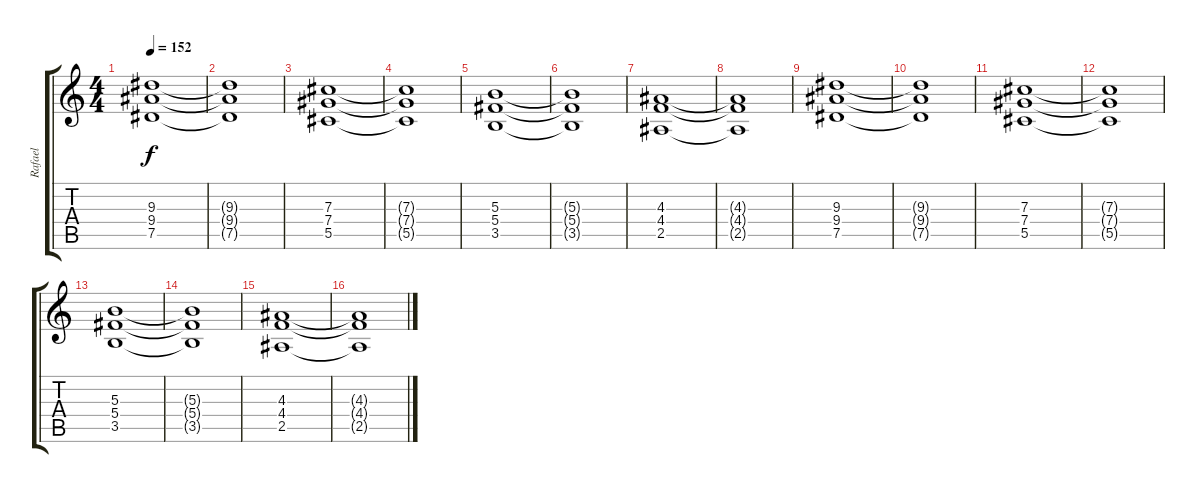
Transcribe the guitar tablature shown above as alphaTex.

\track ("Rafael" "Rafael") {instrument distortionguitar}
\staff {score tabs}
\tuning (Eb4 Bb3 Gb3 Db3 Ab2 Eb2) {hide}
\ts (4 4)
\tempo 152
\clef g2
\ks c
(9.3 9.4 7.5).1{dy f} |
(9.3{t} 9.4{t} 7.5{t}).1 |
(7.3 7.4 5.5).1 |
(7.3{t} 7.4{t} 5.5{t}).1 |
(5.3 5.4 3.5).1 |
(5.3{t} 5.4{t} 3.5{t}).1 |
(4.3 4.4 2.5).1 |
(4.3{t} 4.4{t} 2.5{t}).1 |
(9.3 9.4 7.5).1 |
(9.3{t} 9.4{t} 7.5{t}).1 |
(7.3 7.4 5.5).1 |
(7.3{t} 7.4{t} 5.5{t}).1 |
(5.3 5.4 3.5).1 |
(5.3{t} 5.4{t} 3.5{t}).1 |
(4.3 4.4 2.5).1 |
(4.3{t} 4.4{t} 2.5{t}).1
